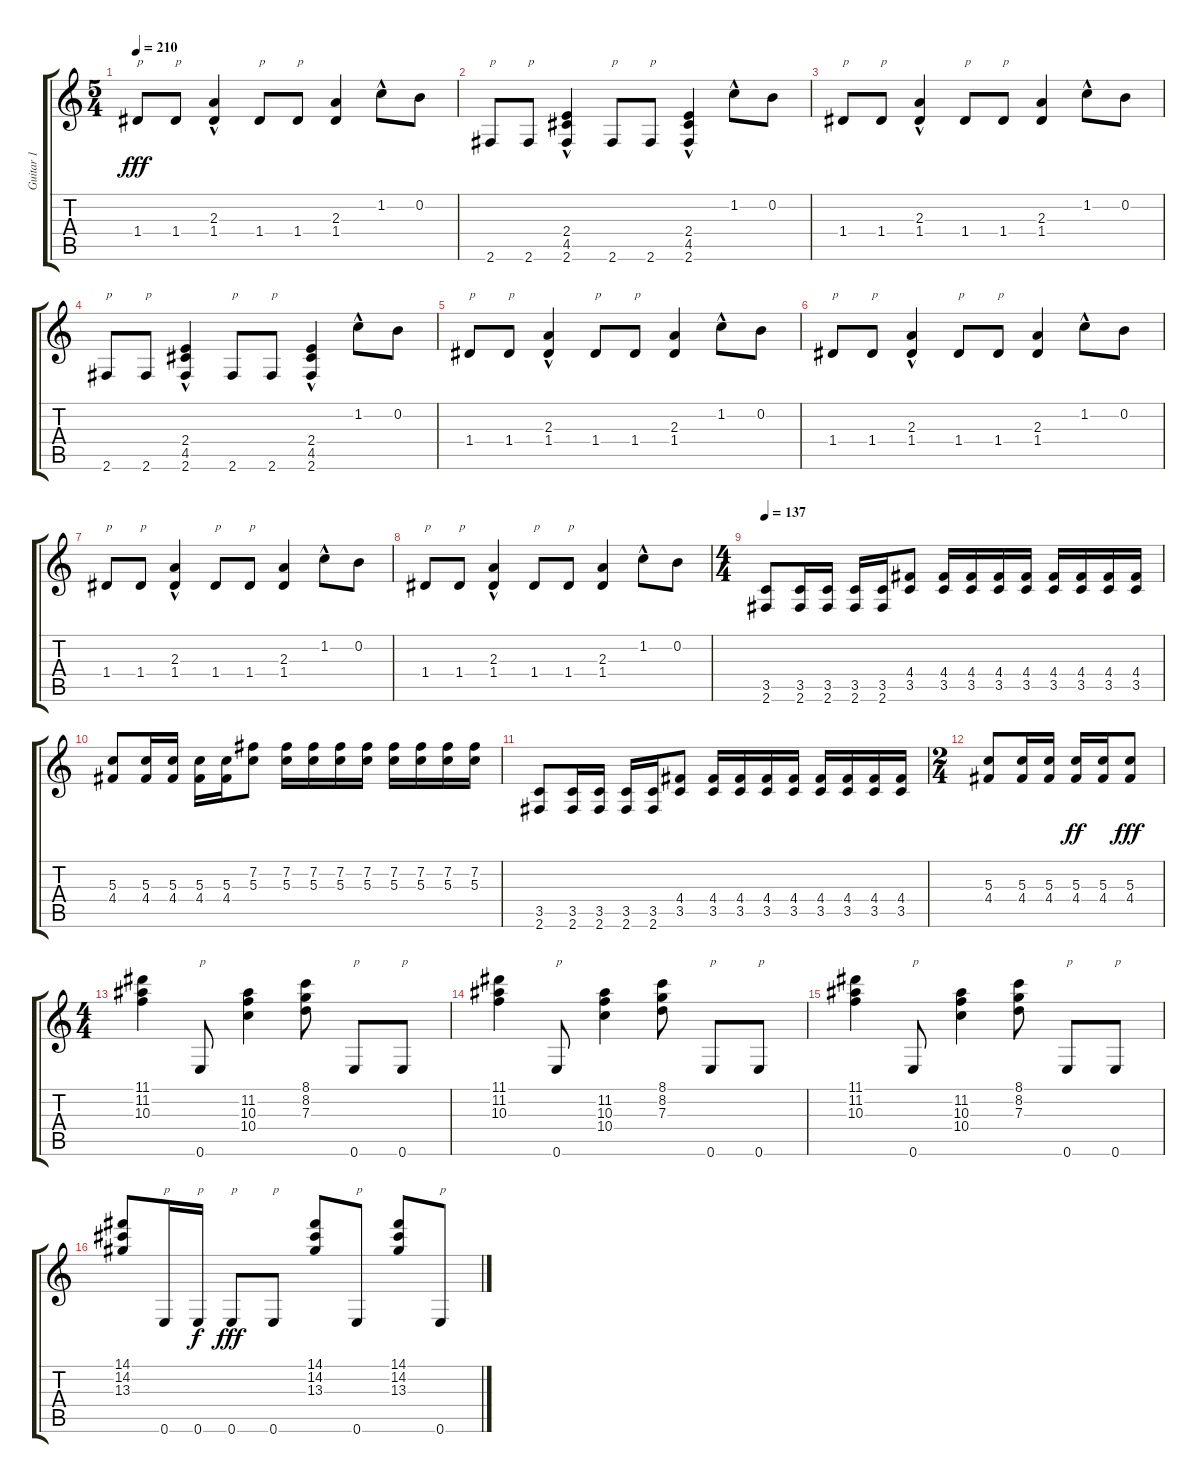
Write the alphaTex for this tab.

\track ("Guitar 1" "Guitar 1") {instrument distortionguitar}
\staff {score tabs}
\tuning (E4 B3 G3 D3 A2 E2) {hide}
\ts (5 4)
\tempo 210
\clef g2
\ks c
1.4.8{txt "p" dy fff} 1.4.8{txt "p"} (2.3 1.4{hac}).4 1.4.8{txt "p"} 1.4.8{txt "p"} (2.3 1.4).4 1.2{hac}.8 0.2.8 |
2.6.8{txt "p"} 2.6.8{txt "p"} (2.4 4.5 2.6{hac}).4 2.6.8{txt "p"} 2.6.8{txt "p"} (2.4 4.5 2.6{hac}).4 1.2{hac}.8 0.2.8 |
1.4.8{txt "p"} 1.4.8{txt "p"} (2.3 1.4{hac}).4 1.4.8{txt "p"} 1.4.8{txt "p"} (2.3 1.4).4 1.2{hac}.8 0.2.8 |
2.6.8{txt "p"} 2.6.8{txt "p"} (2.4 4.5 2.6{hac}).4 2.6.8{txt "p"} 2.6.8{txt "p"} (2.4 4.5 2.6{hac}).4 1.2{hac}.8 0.2.8 |
1.4.8{txt "p"} 1.4.8{txt "p"} (2.3 1.4{hac}).4 1.4.8{txt "p"} 1.4.8{txt "p"} (2.3 1.4).4 1.2{hac}.8 0.2.8 |
1.4.8{txt "p"} 1.4.8{txt "p"} (2.3 1.4{hac}).4 1.4.8{txt "p"} 1.4.8{txt "p"} (2.3 1.4).4 1.2{hac}.8 0.2.8 |
1.4.8{txt "p"} 1.4.8{txt "p"} (2.3 1.4{hac}).4 1.4.8{txt "p"} 1.4.8{txt "p"} (2.3 1.4).4 1.2{hac}.8 0.2.8 |
1.4.8{txt "p"} 1.4.8{txt "p"} (2.3 1.4{hac}).4 1.4.8{txt "p"} 1.4.8{txt "p"} (2.3 1.4).4 1.2{hac}.8 0.2.8 |
\ts (4 4)
\tempo 137
(3.5 2.6).8 (3.5 2.6).16 (3.5 2.6).16 (3.5 2.6).16 (3.5 2.6).16 (4.4 3.5).8 (4.4 3.5).16 (4.4 3.5).16 (4.4 3.5).16 (4.4 3.5).16 (4.4 3.5).16 (4.4 3.5).16 (4.4 3.5).16 (4.4 3.5).16 |
(5.3 4.4).8 (5.3 4.4).16 (5.3 4.4).16 (5.3 4.4).16 (5.3 4.4).16 (7.2 5.3).8 (7.2 5.3).16 (7.2 5.3).16 (7.2 5.3).16 (7.2 5.3).16 (7.2 5.3).16 (7.2 5.3).16 (7.2 5.3).16 (7.2 5.3).16 |
(3.5 2.6).8 (3.5 2.6).16 (3.5 2.6).16 (3.5 2.6).16 (3.5 2.6).16 (4.4 3.5).8 (4.4 3.5).16 (4.4 3.5).16 (4.4 3.5).16 (4.4 3.5).16 (4.4 3.5).16 (4.4 3.5).16 (4.4 3.5).16 (4.4 3.5).16 |
\ts (2 4)
(5.3 4.4).8 (5.3 4.4).16 (5.3 4.4).16 (5.3 4.4).16{dy ff} (5.3 4.4).16 (5.3 4.4).8{dy fff} |
\ts (4 4)
(11.1 11.2 10.3).4 0.6.8{txt "p"} (11.2 10.3 10.4).4 (8.1 8.2 7.3).8 0.6.8{txt "p"} 0.6.8{txt "p"} |
(11.1 11.2 10.3).4 0.6.8{txt "p"} (11.2 10.3 10.4).4 (8.1 8.2 7.3).8 0.6.8{txt "p"} 0.6.8{txt "p"} |
(11.1 11.2 10.3).4 0.6.8{txt "p"} (11.2 10.3 10.4).4 (8.1 8.2 7.3).8 0.6.8{txt "p"} 0.6.8{txt "p"} |
(14.1 14.2 13.3).8 0.6.16{txt "p"} 0.6.16{txt "p" dy f} 0.6.8{txt "p" dy fff} 0.6.8{txt "p"} (14.1 14.2 13.3).8 0.6.8{txt "p"} (14.1 14.2 13.3).8 0.6.8{txt "p"}
